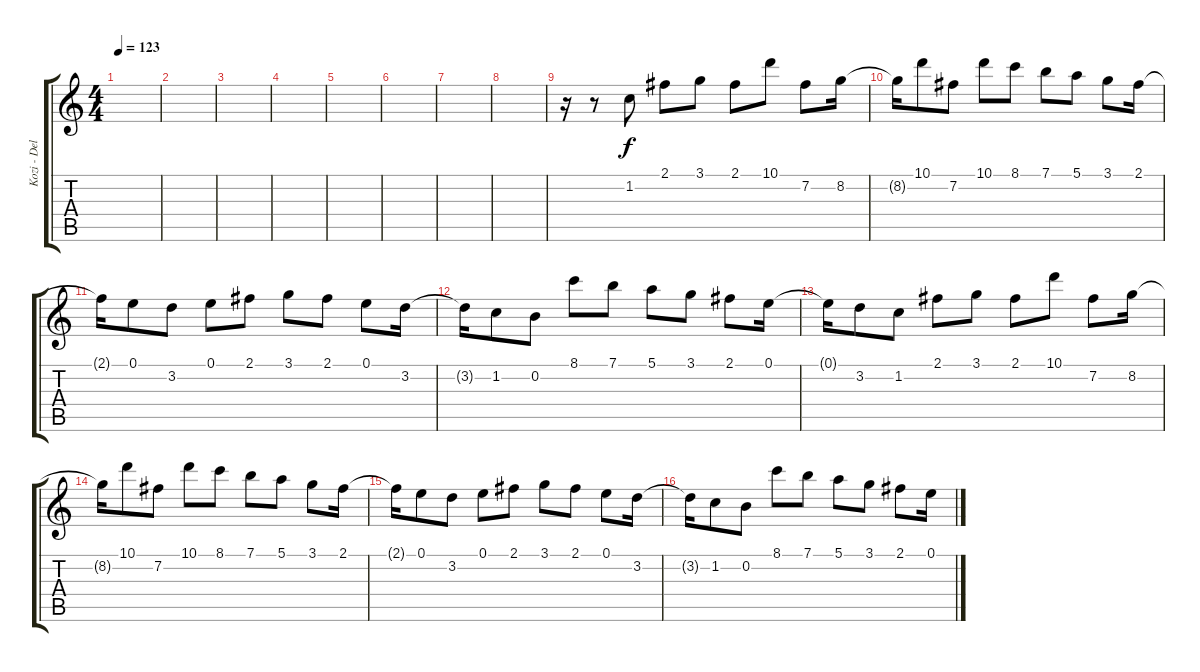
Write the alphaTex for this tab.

\track ("Kozi - Delay" "Kozi - Del") {instrument acousticguitarnylon}
\staff {score tabs}
\tuning (E4 B3 G3 D3 A2 E2) {hide}
\ts (4 4)
\tempo 123
\clef g2
\ks c
|
|
|
|
|
|
|
|
r.16 r.8 1.2.8 2.1.8 3.1.8 2.1.8 10.1.8 7.2.8 8.2.16 |
8.2{t}.16 10.1.8 7.2.8 10.1.8 8.1.8 7.1.8 5.1.8 3.1.8 2.1.16 |
2.1{t}.16 0.1.8 3.2.8 0.1.8 2.1.8 3.1.8 2.1.8 0.1.8 3.2.16 |
3.2{t}.16 1.2.8 0.2.8 8.1.8 7.1.8 5.1.8 3.1.8 2.1.8 0.1.16 |
0.1{t}.16 3.2.8 1.2.8 2.1.8 3.1.8 2.1.8 10.1.8 7.2.8 8.2.16 |
8.2{t}.16 10.1.8 7.2.8 10.1.8 8.1.8 7.1.8 5.1.8 3.1.8 2.1.16 |
2.1{t}.16 0.1.8 3.2.8 0.1.8 2.1.8 3.1.8 2.1.8 0.1.8 3.2.16 |
3.2{t}.16 1.2.8 0.2.8 8.1.8 7.1.8 5.1.8 3.1.8 2.1.8 0.1.16
